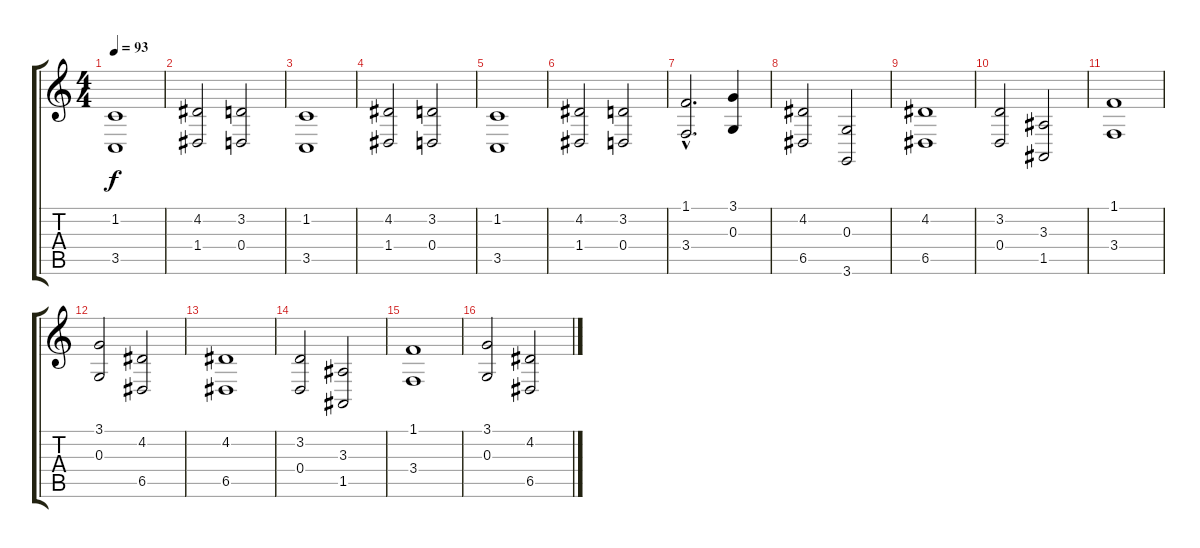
\track "" {instrument choiraahs}
\staff {score tabs}
\tuning (E4 B3 G3 D3 A2 E2) {hide}
\ts (4 4)
\tempo 93
\clef g2
\ks c
(1.2 3.5).1{dy f} |
(4.2 1.4).2 (3.2 0.4).2 |
(1.2 3.5).1 |
(4.2 1.4).2 (3.2 0.4).2 |
(1.2 3.5).1 |
(4.2 1.4).2 (3.2 0.4).2 |
(1.1{hac} 3.4{hac}).2{d} (3.1 0.3).4 |
(4.2 6.5).2 (0.3 3.6).2 |
(4.2 6.5).1 |
(3.2 0.4).2 (3.3 1.5).2 |
(1.1 3.4).1 |
(3.1 0.3).2 (4.2 6.5).2 |
(4.2 6.5).1 |
(3.2 0.4).2 (3.3 1.5).2 |
(1.1 3.4).1 |
(3.1 0.3).2 (4.2 6.5).2
